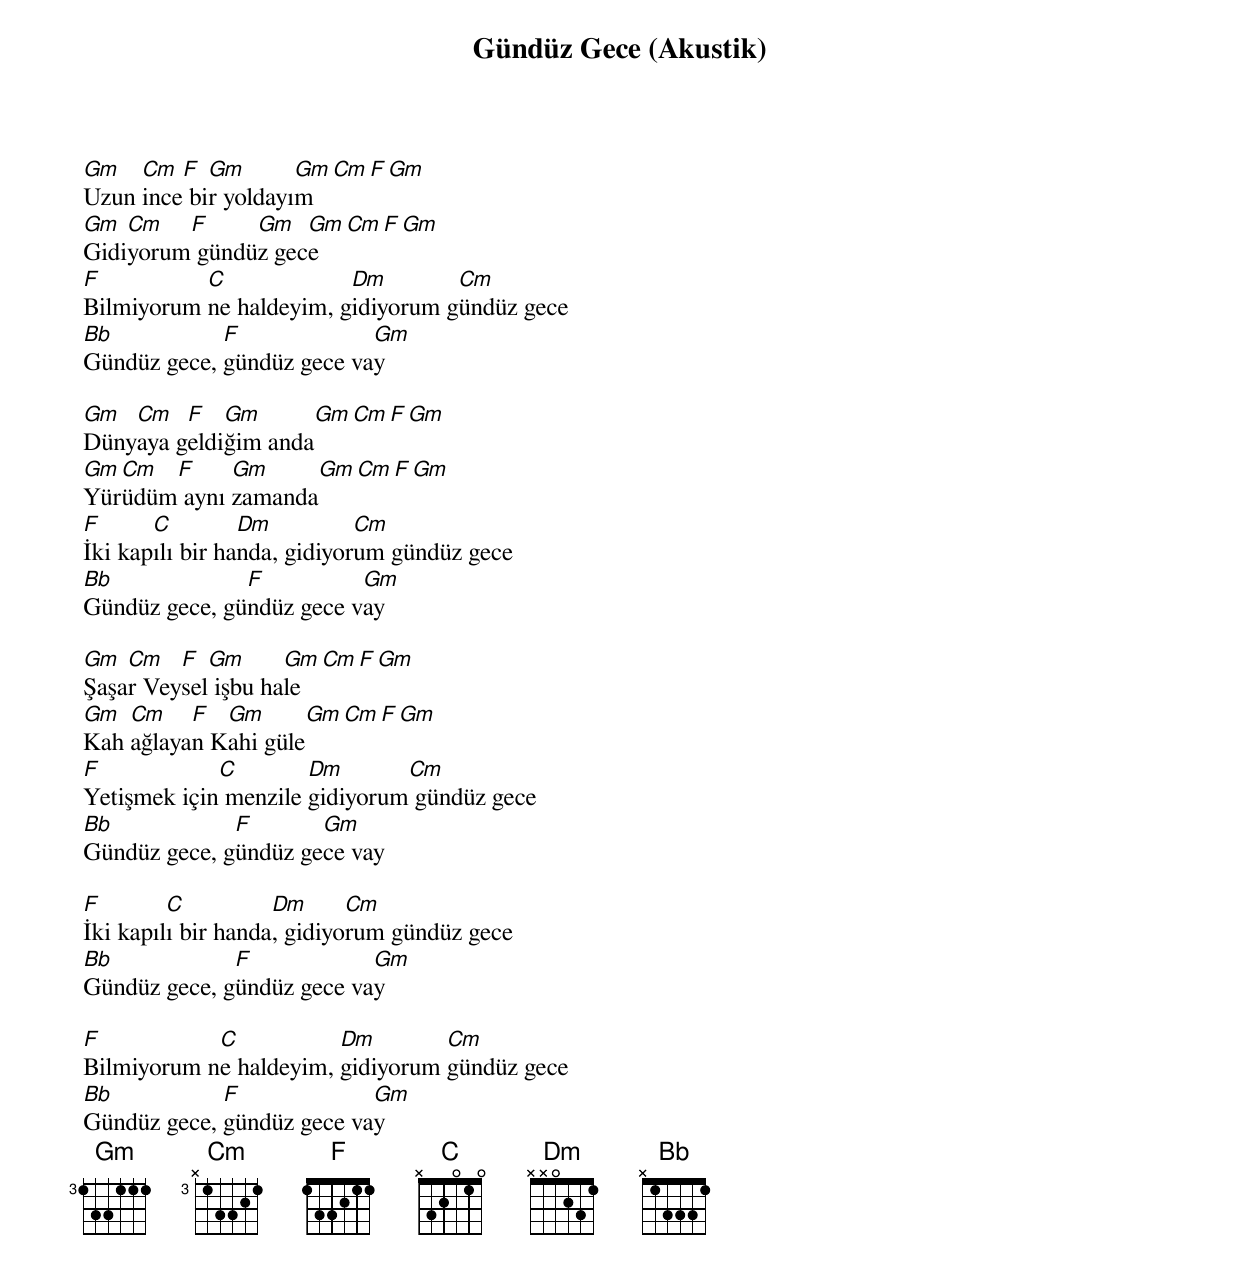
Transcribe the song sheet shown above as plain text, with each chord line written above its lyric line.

{title: Gündüz Gece (Akustik)}
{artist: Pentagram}

Gm   Cm  F  Gm       Gm Cm F Gm
Uzun ince bir yoldayım
Gm  Cm   F     Gm   Gm Cm F Gm
Gidiyorum gündüz gece
F          C             Dm        Cm
Bilmiyorum ne haldeyim, gidiyorum gündüz gece
Bb           F             Gm
Gündüz gece, gündüz gece vay

Gm  Cm   F   Gm      Gm Cm F Gm
Dünyaya geldiğim anda
Gm Cm  F     Gm     Gm Cm F Gm
Yürüdüm aynı zamanda
F      C         Dm          Cm
İki kapılı bir handa, gidiyorum gündüz gece
Bb             F          Gm
Gündüz gece, gündüz gece vay

Gm  Cm   F  Gm      Gm Cm F Gm
Şaşar Veysel işbu hale
Gm  Cm    F  Gm      Gm Cm F Gm
Kah ağlayan Kahi güle
F            C        Dm       Cm
Yetişmek için menzile gidiyorum gündüz gece
Bb            F       Gm
Gündüz gece, gündüz gece vay

F        C          Dm      Cm
İki kapılı bir handa, gidiyorum gündüz gece
Bb            F            Gm
Gündüz gece, gündüz gece vay

F           C           Dm        Cm
Bilmiyorum ne haldeyim, gidiyorum gündüz gece
Bb           F             Gm
Gündüz gece, gündüz gece vay
